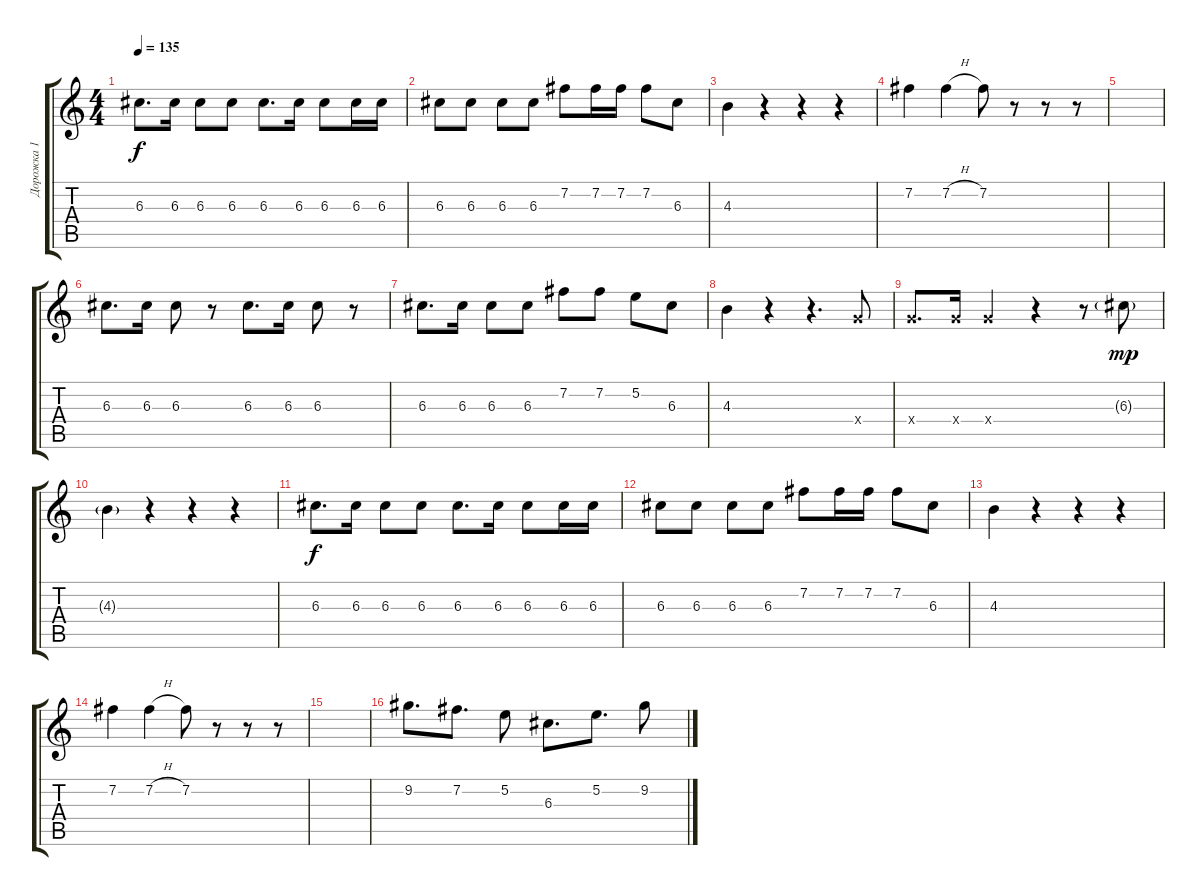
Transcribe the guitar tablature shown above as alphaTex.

\track ("Дорожка 1" "Дорожка 1") {instrument electricguitarjazz}
\staff {score tabs}
\tuning (E4 B3 G3 D3 A2 E2) {hide}
\ts (4 4)
\tempo 135
\clef g2
\ks c
6.3.8{d dy f} 6.3.16 6.3.8 6.3.8 6.3.8{d} 6.3.16 6.3.8 6.3.16 6.3.16 |
6.3.8 6.3.8 6.3.8 6.3.8 7.2.8 7.2.16 7.2.16 7.2.8 6.3.8 |
4.3.4 r.4 r.4 r.4 |
7.2.4 7.2{h}.4 7.2.8 r.8 r.8 r.8 |
|
6.3.8{d} 6.3.16 6.3.8 r.8 6.3.8{d} 6.3.16 6.3.8 r.8 |
6.3.8{d} 6.3.16 6.3.8 6.3.8 7.2.8 7.2.8 5.2.8 6.3.8 |
4.3.4 r.4 r.4{d} 5.4{x}.8 |
5.4{x}.8{d} 5.4{x}.16 5.4{x}.4 r.4 r.8 6.3{g}.8{dy mp} |
4.3{g}.4 r.4 r.4 r.4 |
6.3.8{d dy f} 6.3.16 6.3.8 6.3.8 6.3.8{d} 6.3.16 6.3.8 6.3.16 6.3.16 |
6.3.8 6.3.8 6.3.8 6.3.8 7.2.8 7.2.16 7.2.16 7.2.8 6.3.8 |
4.3.4 r.4 r.4 r.4 |
7.2.4 7.2{h}.4 7.2.8 r.8 r.8 r.8 |
|
9.2.8{d} 7.2.8{d} 5.2.8 6.3.8{d} 5.2.8{d} 9.2.8
